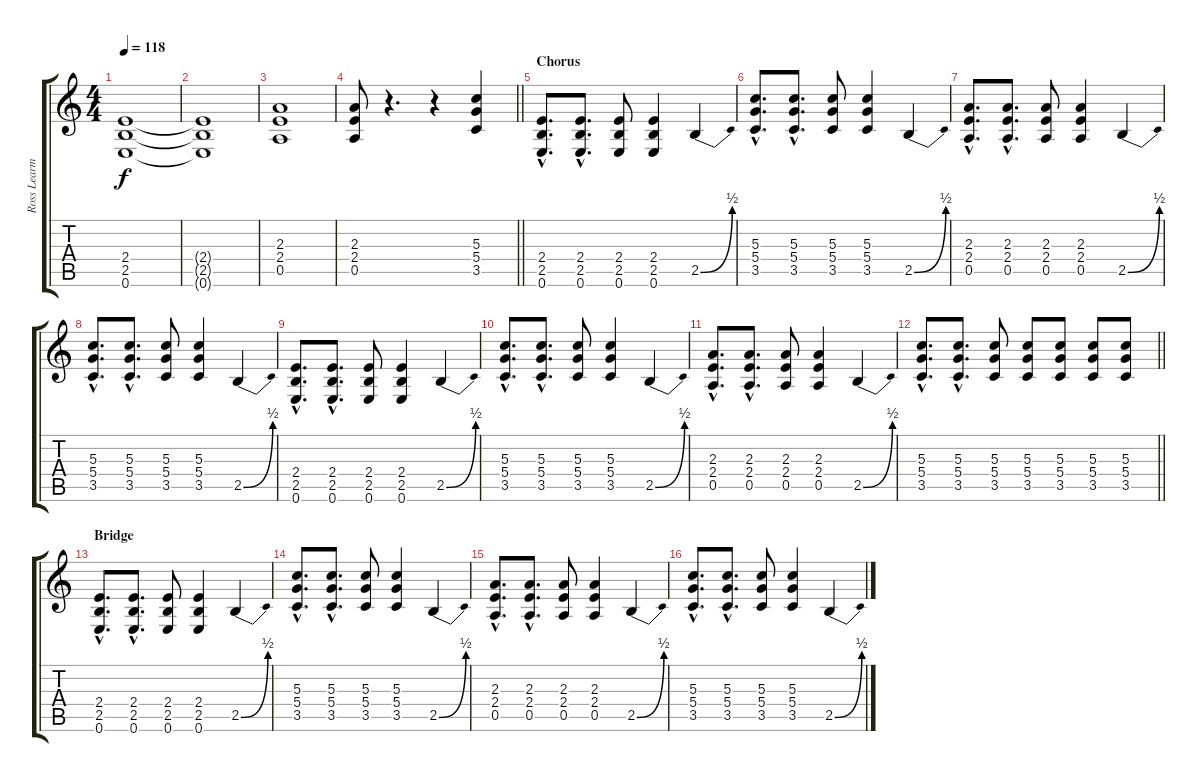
\track ("Ross Learmonth (Rhythm Guitar)" "Ross Learm") {instrument distortionguitar}
\staff {score tabs}
\tuning (E4 B3 G3 D3 A2 E2) {hide}
\ts (4 4)
\tempo 118
\clef g2
\ks c
(2.4 2.5 0.6).1{dy f} |
(2.4{t} 2.5{t} 0.6{t}).1 |
(2.3 2.4 0.5).1 |
\barLineRight lightlight
(2.3 2.4 0.5).8 r.4{d} r.4 (5.3 5.4 3.5).4 |
\section ("" "Chorus")
(2.4{hac} 2.5{hac} 0.6{hac}).8{d} (2.4{hac} 2.5{hac} 0.6{hac}).8{d} (2.4 2.5 0.6).8 (2.4 2.5 0.6).4 2.5{be (bend 0 0 60 2)}.4 |
(5.3{hac} 5.4{hac} 3.5{hac}).8{d} (5.3{hac} 5.4{hac} 3.5{hac}).8{d} (5.3 5.4 3.5).8 (5.3 5.4 3.5).4 2.5{be (bend 0 0 60 2)}.4 |
(2.3{hac} 2.4{hac} 0.5{hac}).8{d} (2.3{hac} 2.4{hac} 0.5{hac}).8{d} (2.3 2.4 0.5).8 (2.3 2.4 0.5).4 2.5{be (bend 0 0 60 2)}.4 |
(5.3{hac} 5.4{hac} 3.5{hac}).8{d} (5.3{hac} 5.4{hac} 3.5{hac}).8{d} (5.3 5.4 3.5).8 (5.3 5.4 3.5).4 2.5{be (bend 0 0 60 2)}.4 |
(2.4{hac} 2.5{hac} 0.6{hac}).8{d} (2.4{hac} 2.5{hac} 0.6{hac}).8{d} (2.4 2.5 0.6).8 (2.4 2.5 0.6).4 2.5{be (bend 0 0 60 2)}.4 |
(5.3{hac} 5.4{hac} 3.5{hac}).8{d} (5.3{hac} 5.4{hac} 3.5{hac}).8{d} (5.3 5.4 3.5).8 (5.3 5.4 3.5).4 2.5{be (bend 0 0 60 2)}.4 |
(2.3{hac} 2.4{hac} 0.5{hac}).8{d} (2.3{hac} 2.4{hac} 0.5{hac}).8{d} (2.3 2.4 0.5).8 (2.3 2.4 0.5).4 2.5{be (bend 0 0 60 2)}.4 |
\barLineRight lightlight
(5.3{hac} 5.4{hac} 3.5{hac}).8{d} (5.3{hac} 5.4{hac} 3.5{hac}).8{d} (5.3 5.4 3.5).8 (5.3 5.4 3.5).8 (5.3 5.4 3.5).8 (5.3 5.4 3.5).8 (5.3 5.4 3.5).8 |
\section ("" "Bridge")
(2.4{hac} 2.5{hac} 0.6{hac}).8{d} (2.4{hac} 2.5{hac} 0.6{hac}).8{d} (2.4 2.5 0.6).8 (2.4 2.5 0.6).4 2.5{be (bend 0 0 60 2)}.4 |
(5.3{hac} 5.4{hac} 3.5{hac}).8{d} (5.3{hac} 5.4{hac} 3.5{hac}).8{d} (5.3 5.4 3.5).8 (5.3 5.4 3.5).4 2.5{be (bend 0 0 60 2)}.4 |
(2.3{hac} 2.4{hac} 0.5{hac}).8{d} (2.3{hac} 2.4{hac} 0.5{hac}).8{d} (2.3 2.4 0.5).8 (2.3 2.4 0.5).4 2.5{be (bend 0 0 60 2)}.4 |
(5.3{hac} 5.4{hac} 3.5{hac}).8{d} (5.3{hac} 5.4{hac} 3.5{hac}).8{d} (5.3 5.4 3.5).8 (5.3 5.4 3.5).4 2.5{be (bend 0 0 60 2)}.4
